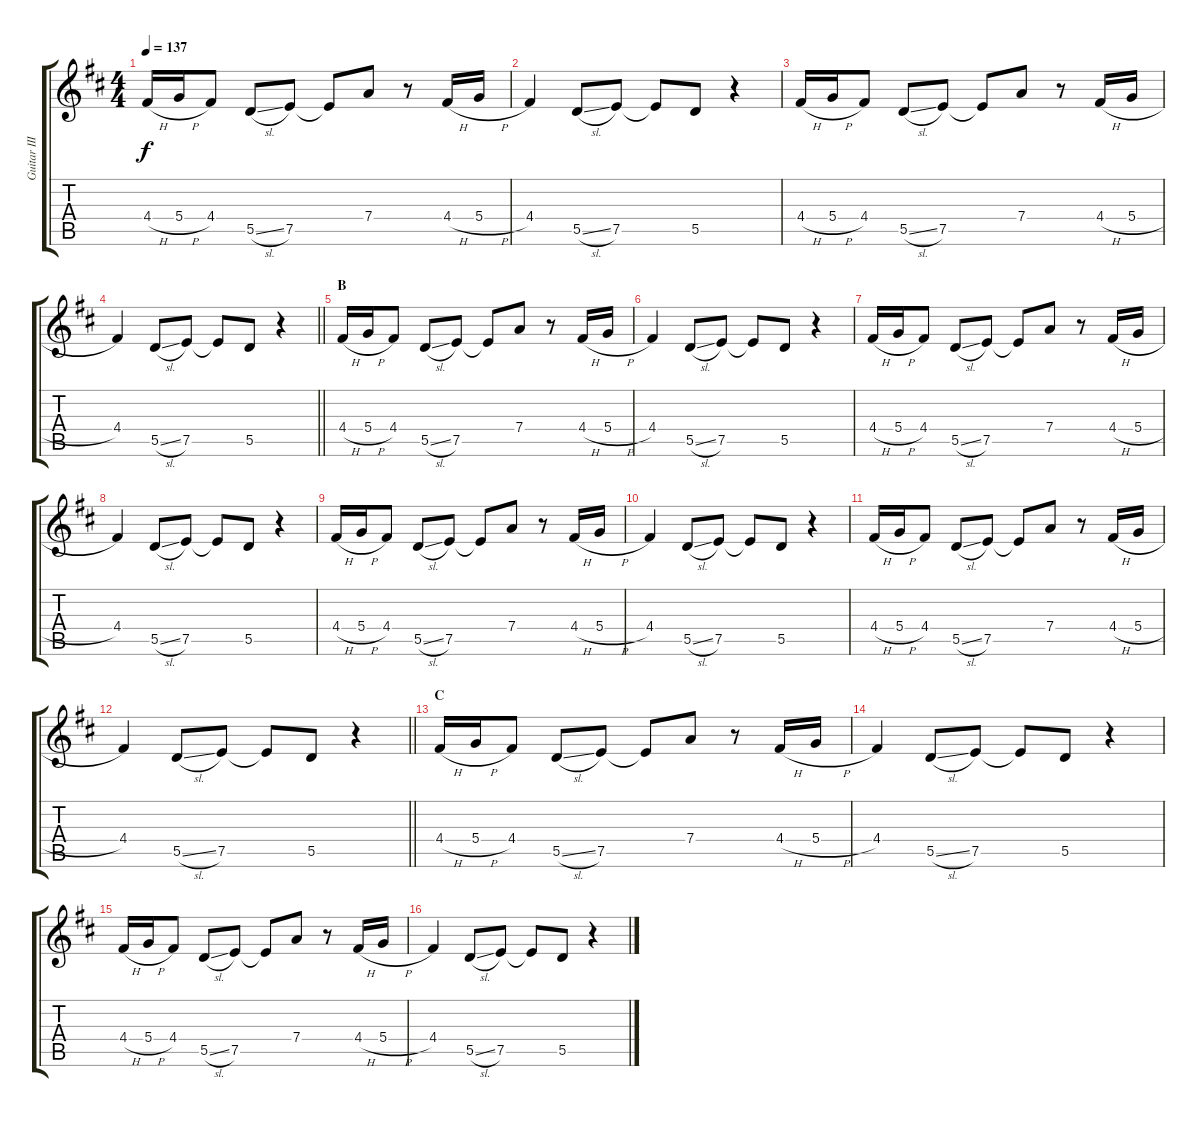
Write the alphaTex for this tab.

\track ("Guitar III" "Guitar III") {instrument electricguitarjazz}
\staff {score tabs}
\tuning (E4 B3 G3 D3 A2 E2) {hide}
\ts (4 4)
\tempo 137
\clef g2
\ks d
4.4{h}.16{dy f} 5.4{h}.16 4.4.8 5.5{sl}.8 7.5.8 7.5{t}.8 7.4.8 r.8 4.4{h}.16 5.4{h}.16 |
4.4.4 5.5{sl}.8 7.5.8 7.5{t}.8 5.5.8 r.4 |
4.4{h}.16 5.4{h}.16 4.4.8 5.5{sl}.8 7.5.8 7.5{t}.8 7.4.8 r.8 4.4{h}.16 5.4{h}.16 |
\barLineRight lightlight
4.4.4 5.5{sl}.8 7.5.8 7.5{t}.8 5.5.8 r.4 |
\section ("" "B")
4.4{h}.16 5.4{h}.16 4.4.8 5.5{sl}.8 7.5.8 7.5{t}.8 7.4.8 r.8 4.4{h}.16 5.4{h}.16 |
4.4.4 5.5{sl}.8 7.5.8 7.5{t}.8 5.5.8 r.4 |
4.4{h}.16 5.4{h}.16 4.4.8 5.5{sl}.8 7.5.8 7.5{t}.8 7.4.8 r.8 4.4{h}.16 5.4{h}.16 |
4.4.4 5.5{sl}.8 7.5.8 7.5{t}.8 5.5.8 r.4 |
4.4{h}.16 5.4{h}.16 4.4.8 5.5{sl}.8 7.5.8 7.5{t}.8 7.4.8 r.8 4.4{h}.16 5.4{h}.16 |
4.4.4 5.5{sl}.8 7.5.8 7.5{t}.8 5.5.8 r.4 |
4.4{h}.16 5.4{h}.16 4.4.8 5.5{sl}.8 7.5.8 7.5{t}.8 7.4.8 r.8 4.4{h}.16 5.4{h}.16 |
\barLineRight lightlight
4.4.4 5.5{sl}.8 7.5.8 7.5{t}.8 5.5.8 r.4 |
\section ("" "C")
4.4{h}.16 5.4{h}.16 4.4.8 5.5{sl}.8 7.5.8 7.5{t}.8 7.4.8 r.8 4.4{h}.16 5.4{h}.16 |
4.4.4 5.5{sl}.8 7.5.8 7.5{t}.8 5.5.8 r.4 |
4.4{h}.16 5.4{h}.16 4.4.8 5.5{sl}.8 7.5.8 7.5{t}.8 7.4.8 r.8 4.4{h}.16 5.4{h}.16 |
4.4.4 5.5{sl}.8 7.5.8 7.5{t}.8 5.5.8 r.4
